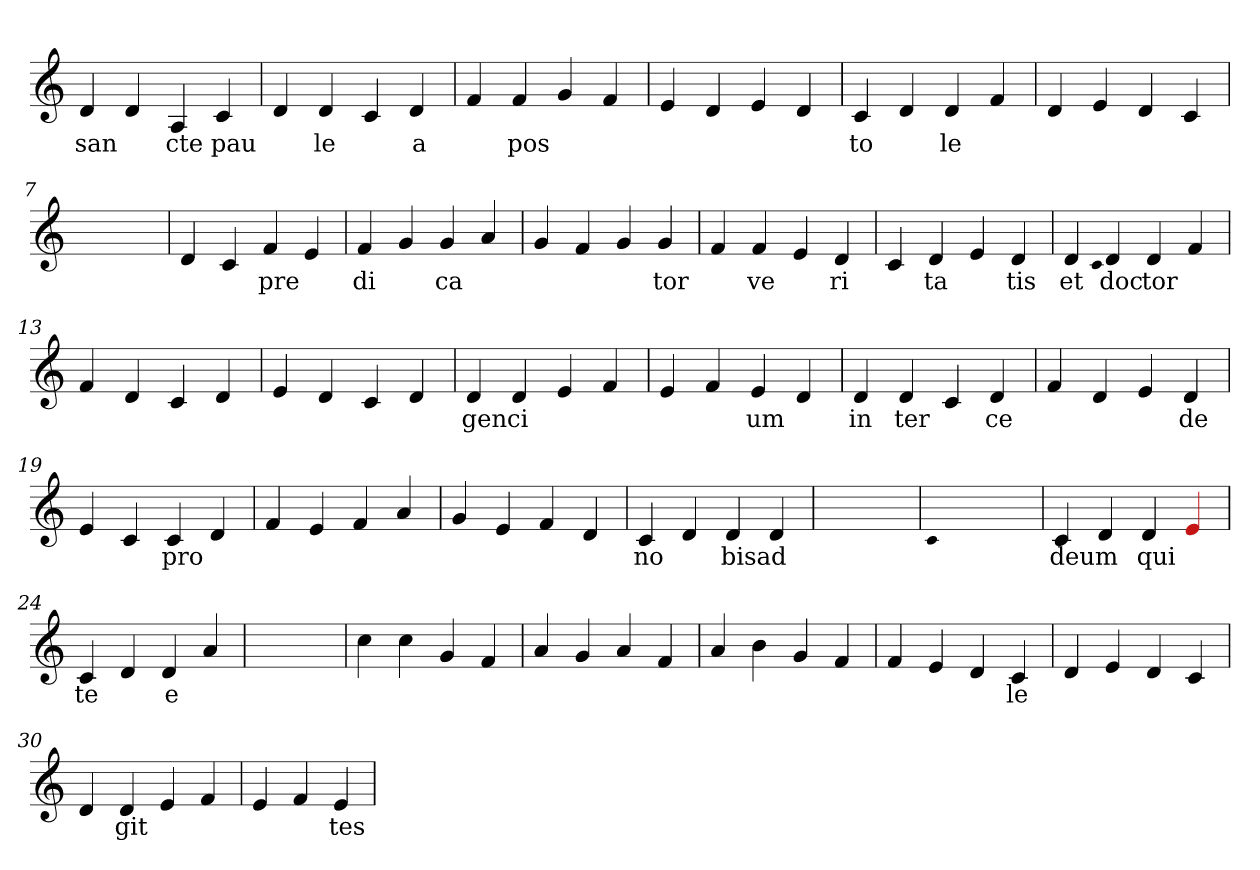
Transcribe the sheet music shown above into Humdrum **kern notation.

**kern	**text
*part1	*part1
*staff1	*staff1
*clefG2	*
=1	=1
4d	san
4d	.
4A	cte
4c	pau
=2	=2
4d	.
4d	le
4c	.
4d	a
=3	=3
4f	.
4f	pos
4g	.
4f	.
=4	=4
4e	.
4d	.
4e	.
4d	.
=5	=5
4c	to
4d	.
4d	le
4f	.
=6	=6
4d	.
4e	.
4d	.
4c	.
=7	=7
1ryy	.
=7	=7
4d	.
4c	.
4f	pre
4e	.
=8	=8
4f	di
4g	.
4g	ca
4a	.
=9	=9
4g	.
4f	.
4g	.
4g	tor
=10	=10
4f	.
4f	ve
4e	.
4d	ri
=11	=11
4c	.
4d	ta
4e	.
4d	tis
=12	=12
4d	et
qqc	.
4d	doc
4d	tor
4f	.
=13	=13
4f	.
4d	.
4c	.
4d	.
=14	=14
4e	.
4d	.
4c	.
4d	.
=15	=15
4d	gen
4d	ci
4e	.
4f	.
=16	=16
4e	.
4f	.
4e	um
4d	.
=17	=17
4d	in
4d	ter
4c	.
4d	ce
=18	=18
4f	.
4d	.
4e	.
4d	de
=19	=19
4e	.
4c	.
4c	pro
4d	.
=20	=20
4f	.
4e	.
4f	.
4a	.
=21	=21
4g	.
4e	.
4f	.
4d	.
=22	=22
4c	no
4d	.
4d	bis
4d	ad
=23	=23
1ryy	.
=23	=23
qqc	.
1ryy	.
=23	=23
4c	deum
4d	.
4d	qui
4Re	.
=24	=24
4c	te
4d	.
4d	e
4a	.
=25	=25
1ryy	.
=25	=25
4cc	.
4cc	.
4g	.
4f	.
=26	=26
4a	.
4g	.
4a	.
4f	.
=27	=27
4a	.
4b	.
4g	.
4f	.
=28	=28
4f	.
4e	.
4d	.
4c	le
=29	=29
4d	.
4e	.
4d	.
4c	.
=30	=30
4d	.
4d	git
4e	.
4f	.
=31	=31
4e	.
4f	.
4e	tes
=	=
*-	*-
